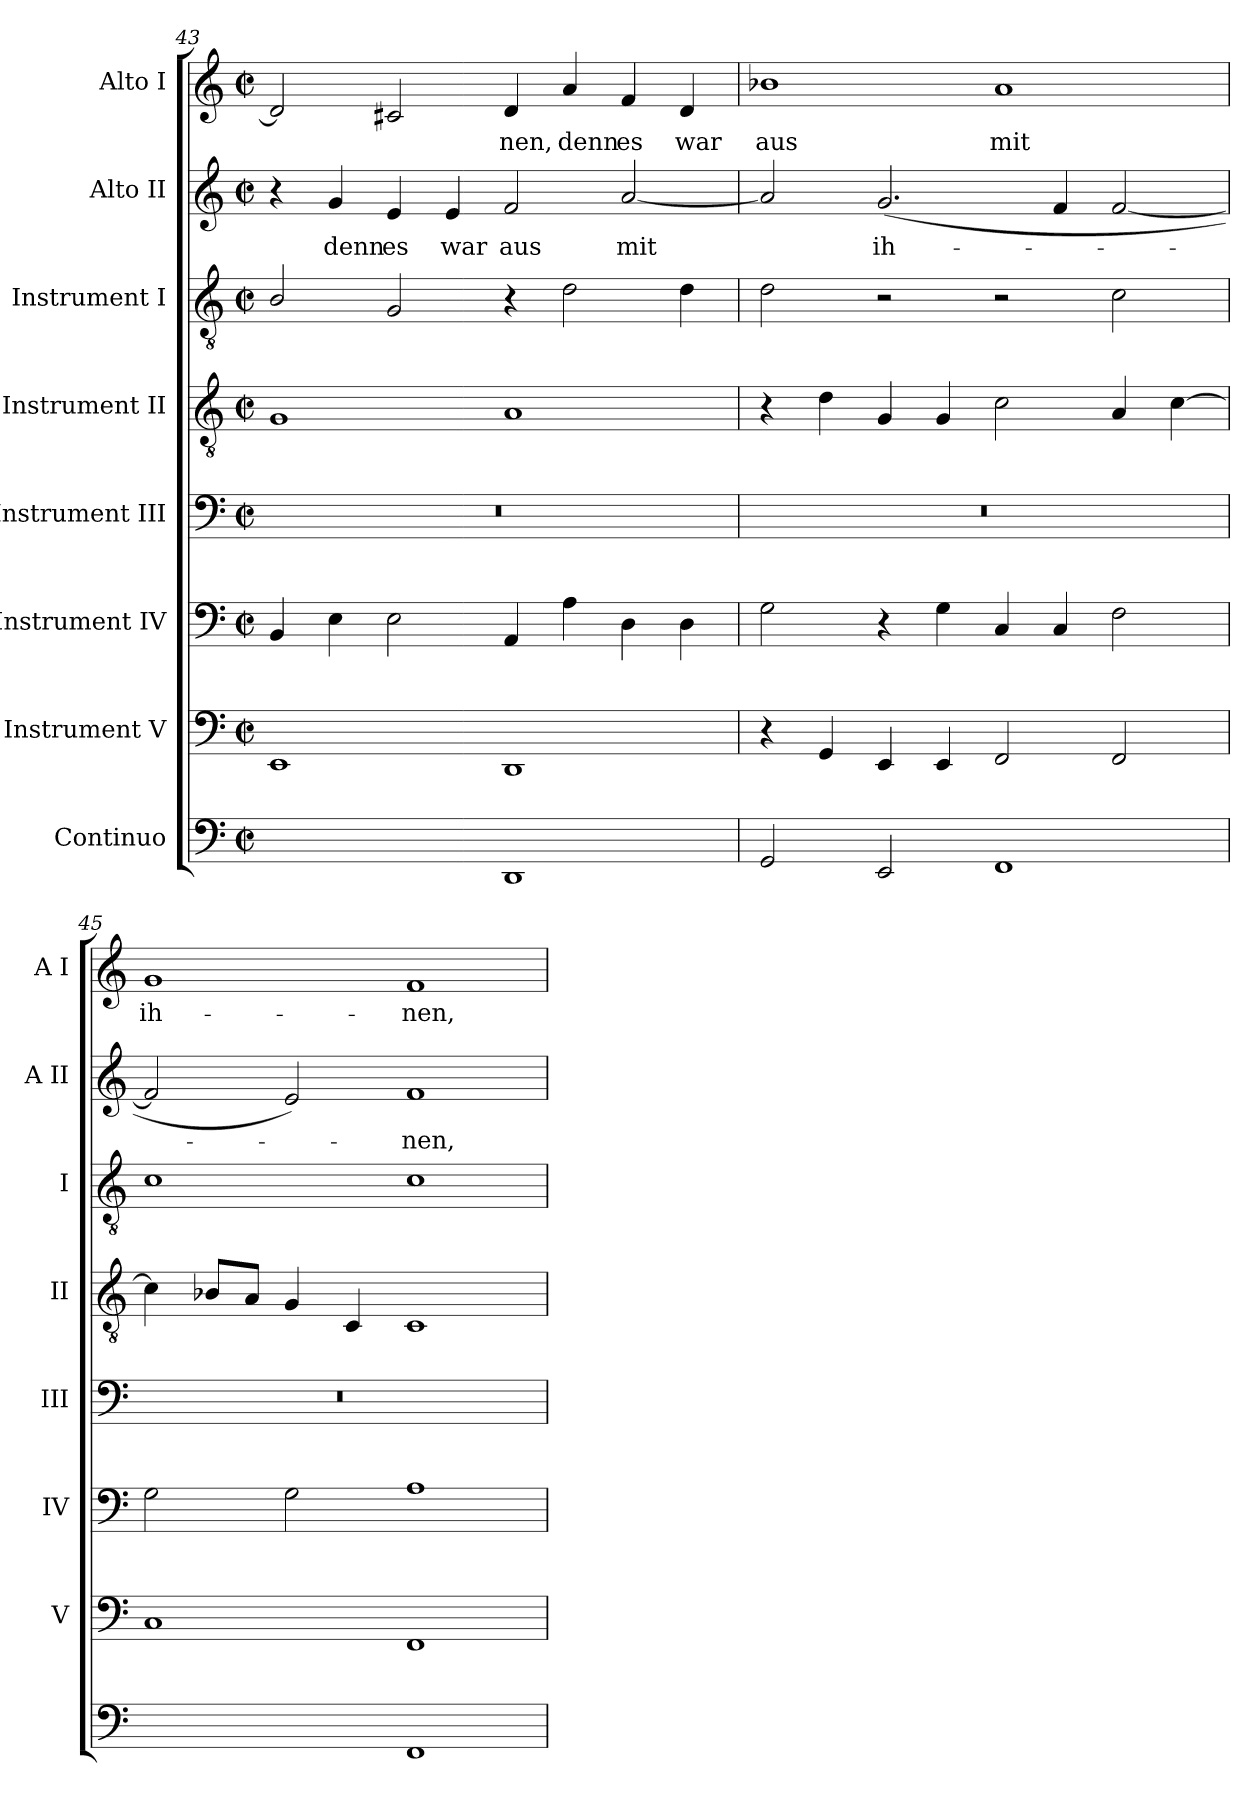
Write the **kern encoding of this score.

**kern	**text	**kern	**kern	**kern	**kern	**kern	**kern	**text	**kern	**text
*part8	*part8	*part7	*part6	*part5	*part4	*part3	*part2	*part2	*part1	*part1
*staff8	*staff8	*staff7	*staff6	*staff5	*staff4	*staff3	*staff2	*staff2	*staff1	*staff1
*I"Continuo	*	*I"Instrument V	*I"Instrument IV	*I"Instrument III	*I"Instrument II	*I"Instrument I	*I"Alto II	*	*I"Alto I	*
*	*	*I'V	*I'IV	*I'III	*I'II	*I'I	*I'A II	*	*I'A I	*
!!LO:LB:g=z
*clefF4	*	*clefF4	*clefF4	*clefF4	*clefGv2	*clefGv2	*clefG2	*	*clefG2	*
*k[]	*	*k[]	*k[]	*k[]	*k[]	*k[]	*k[]	*	*k[]	*
*C:	*	*C:	*C:	*C:	*C:	*C:	*C:	*	*C:	*
*M4/2	*	*M4/2	*M4/2	*M4/2	*M4/2	*M4/2	*M4/2	*	*M4/2	*
*met(c|)	*	*met(c|)	*met(c|)	*met(c|)	*met(c|)	*met(c|)	*met(c|)	*	*met(c|)	*
=43	=43	=43	=43	=43	=43	=43	=43	=43	=43	=43
!	!LO:LY:b	!	!	!	!	!	!	!	!	!
[2EEyy	7	1EE	4BB	0r	1G	2B/	4r	.	2d]	.
!	!	!	!	!	!	!	!	!LO:LY:b	!	!
.	.	.	4E	.	.	.	4g	denn	.	.
!	!LO:LY:b	!	!	!	!	!	!	!LO:LY:b	!	!
2EEyy]	6	.	2E	.	.	2G	4e	es	2c#X	.
!	!	!	!	!	!	!	!	!LO:LY:b	!	!
.	.	.	.	.	.	.	4e	war	.	.
!	!	!	!	!	!	!	!	!LO:LY:b	!	!LO:LY:b
1DD	.	1DD	4AA	.	1A	4r	2f	aus	4d	nen,
!	!	!	!	!	!	!	!	!	!	!LO:LY:b
.	.	.	4A	.	.	2d	.	.	4a	denn
!	!	!	!	!	!	!	!	!LO:LY:b	!	!LO:LY:b
.	.	.	4D	.	.	.	[2a	mit	4f	es
!	!	!	!	!	!	!	!	!	!	!LO:LY:b
.	.	.	4D	.	.	4d	.	.	4d	war
=44	=44	=44	=44	=44	=44	=44	=44	=44	=44	=44
!	!	!	!	!	!	!	!	!	!	!LO:LY:b
2GG	.	4r	2G	0r	4r	2d	2a]	.	1b-X	aus
.	.	4GG	.	.	4d	.	.	.	.	.
!	!	!	!	!	!	!	!	!LO:LY:b	!	!
2EE	.	4EE	4r	.	4G	2r	(<2.g	ih-	.	.
.	.	4EE	4G	.	4G	.	.	.	.	.
!	!	!	!	!	!	!	!	!	!	!LO:LY:b
1FF	.	2FF	4C	.	2c	2r	.	.	1a	mit
.	.	.	4C	.	.	.	4f	.	.	.
.	.	2FF	2F	.	4A	2c	[2f	.	.	.
.	.	.	.	.	[4c	.	.	.	.	.
=45	=45	=45	=45	=45	=45	=45	=45	=45	=45	=45
!	!LO:LY:b	!	!	!	!	!	!	!	!	!LO:LY:b
[2Cyy	4	1C	2G	0r	4c]	1c	2f]	.	1g	ih-
.	.	.	.	.	8B-XL	.	.	.	.	.
.	.	.	.	.	8AJ	.	.	.	.	.
!	!LO:LY:b	!	!	!	!	!	!	!	!	!
2Cyy]	3	.	2G	.	4G	.	2e)	.	.	.
.	.	.	.	.	4C	.	.	.	.	.
!	!	!	!	!	!	!	!	!LO:LY:b	!	!LO:LY:b
1FF	.	1FF	1A	.	1C	1c	1f	nen,	1f	-nen,
=	=	=	=	=	=	=	=	=	=	=
*-	*-	*-	*-	*-	*-	*-	*-	*-	*-	*-
